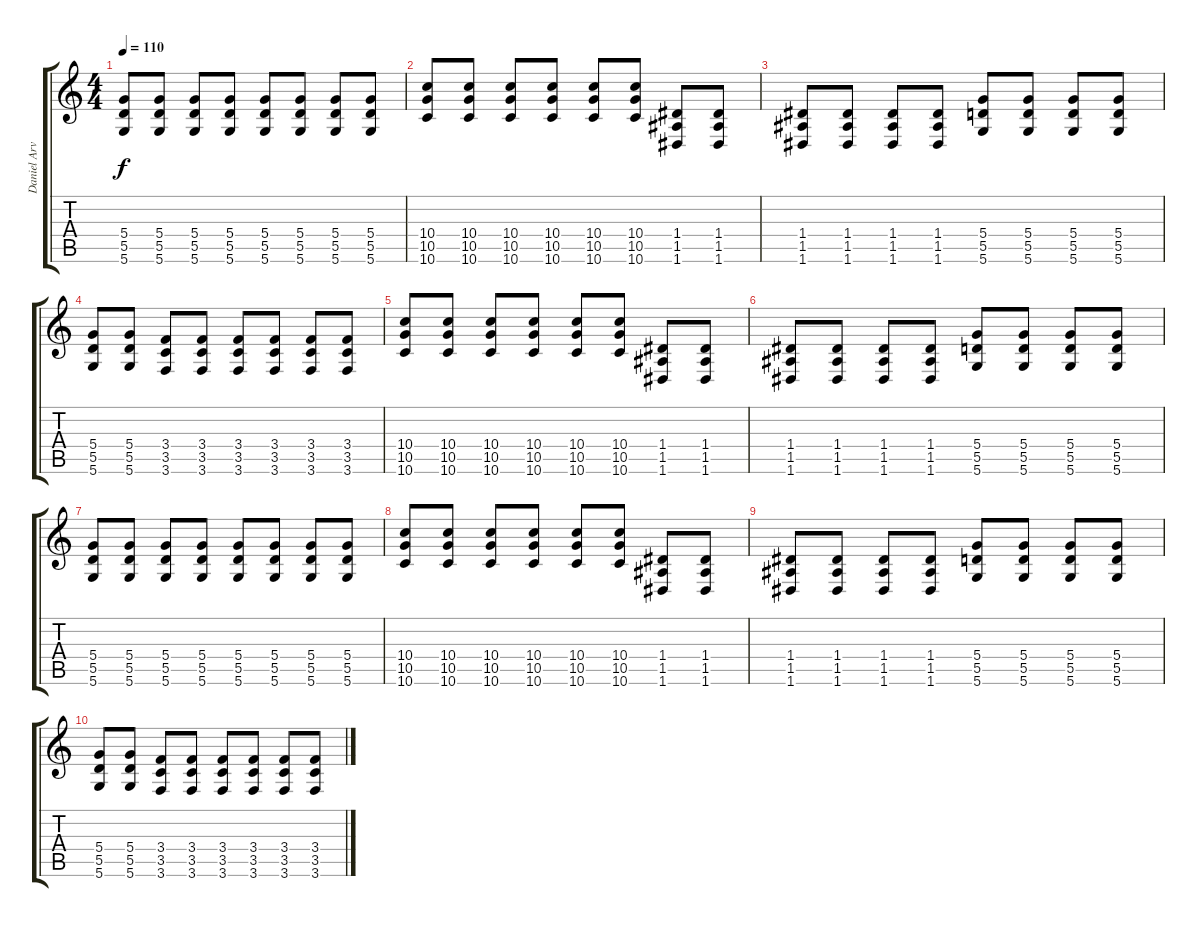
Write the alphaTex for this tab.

\track ("Daniel Arvidsson" "Daniel Arv") {instrument distortionguitar}
\staff {score tabs}
\tuning (E4 B3 G3 D3 A2 D2) {hide}
\ts (4 4)
\tempo 110
\clef g2
\ks c
(5.4 5.5 5.6).8{dy f} (5.4 5.5 5.6).8 (5.4 5.5 5.6).8 (5.4 5.5 5.6).8 (5.4 5.5 5.6).8 (5.4 5.5 5.6).8 (5.4 5.5 5.6).8 (5.4 5.5 5.6).8 |
(10.4 10.5 10.6).8 (10.4 10.5 10.6).8 (10.4 10.5 10.6).8 (10.4 10.5 10.6).8 (10.4 10.5 10.6).8 (10.4 10.5 10.6).8 (1.4 1.5 1.6).8 (1.4 1.5 1.6).8 |
(1.4 1.5 1.6).8 (1.4 1.5 1.6).8 (1.4 1.5 1.6).8 (1.4 1.5 1.6).8 (5.4 5.5 5.6).8 (5.4 5.5 5.6).8 (5.4 5.5 5.6).8 (5.4 5.5 5.6).8 |
(5.4 5.5 5.6).8 (5.4 5.5 5.6).8 (3.4 3.5 3.6).8 (3.4 3.5 3.6).8 (3.4 3.5 3.6).8 (3.4 3.5 3.6).8 (3.4 3.5 3.6).8 (3.4 3.5 3.6).8 |
(10.4 10.5 10.6).8 (10.4 10.5 10.6).8 (10.4 10.5 10.6).8 (10.4 10.5 10.6).8 (10.4 10.5 10.6).8 (10.4 10.5 10.6).8 (1.4 1.5 1.6).8 (1.4 1.5 1.6).8 |
(1.4 1.5 1.6).8 (1.4 1.5 1.6).8 (1.4 1.5 1.6).8 (1.4 1.5 1.6).8 (5.4 5.5 5.6).8 (5.4 5.5 5.6).8 (5.4 5.5 5.6).8 (5.4 5.5 5.6).8 |
(5.4 5.5 5.6).8 (5.4 5.5 5.6).8 (5.4 5.5 5.6).8 (5.4 5.5 5.6).8 (5.4 5.5 5.6).8 (5.4 5.5 5.6).8 (5.4 5.5 5.6).8 (5.4 5.5 5.6).8 |
(10.4 10.5 10.6).8 (10.4 10.5 10.6).8 (10.4 10.5 10.6).8 (10.4 10.5 10.6).8 (10.4 10.5 10.6).8 (10.4 10.5 10.6).8 (1.4 1.5 1.6).8 (1.4 1.5 1.6).8 |
(1.4 1.5 1.6).8 (1.4 1.5 1.6).8 (1.4 1.5 1.6).8 (1.4 1.5 1.6).8 (5.4 5.5 5.6).8 (5.4 5.5 5.6).8 (5.4 5.5 5.6).8 (5.4 5.5 5.6).8 |
(5.4 5.5 5.6).8 (5.4 5.5 5.6).8 (3.4 3.5 3.6).8 (3.4 3.5 3.6).8 (3.4 3.5 3.6).8 (3.4 3.5 3.6).8 (3.4 3.5 3.6).8 (3.4 3.5 3.6).8
